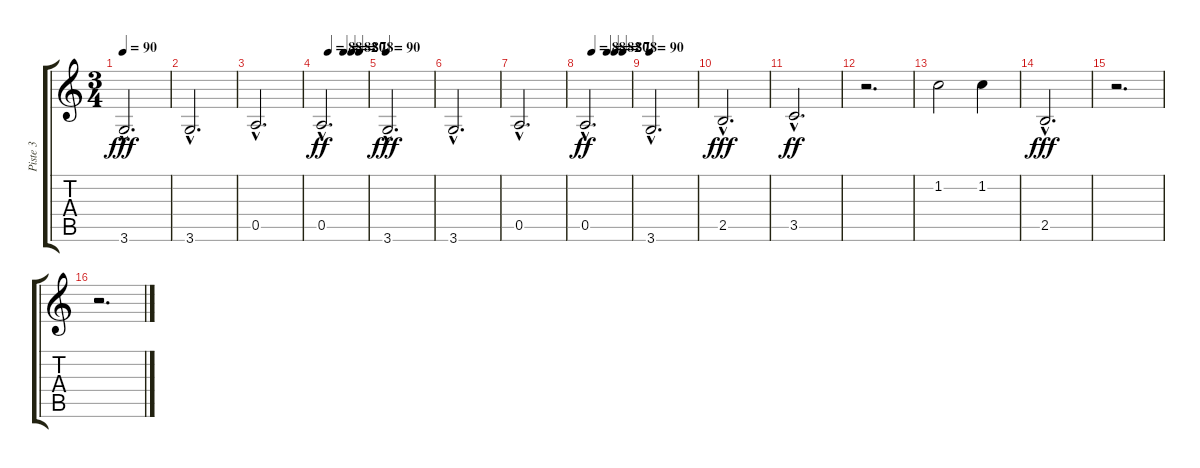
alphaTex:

\track ("Piste 3" "Piste 3") {instrument acousticguitarnylon}
\staff {score tabs}
\tuning (E4 B3 G3 D3 A2 E2) {hide}
\ts (3 4)
\tempo 90
\clef g2
\ks c
3.6{hac}.2{d dy fff instrument acousticguitarnylon} |
3.6{hac}.2{d} |
0.5{hac}.2{d} |
\tempo (88 0.16666666666666666)
\tempo (82 0.5)
\tempo (80 0.6666666666666666)
\tempo (78 0.8333333333333334)
0.5{hac}.2{d dy ff} |
\tempo 90
3.6{hac}.2{d dy fff} |
3.6{hac}.2{d} |
0.5{hac}.2{d} |
\tempo (88 0.16666666666666666)
\tempo (82 0.5)
\tempo (80 0.6666666666666666)
\tempo (78 0.8333333333333334)
0.5{hac}.2{d dy ff} |
\tempo 90
3.6{hac}.2{d} |
2.5{hac}.2{d dy fff} |
3.5{hac}.2{d dy ff} |
r.2{d} |
1.2.2 1.2.4 |
2.5{hac}.2{d dy fff} |
r.2{d} |
r.2{d}
